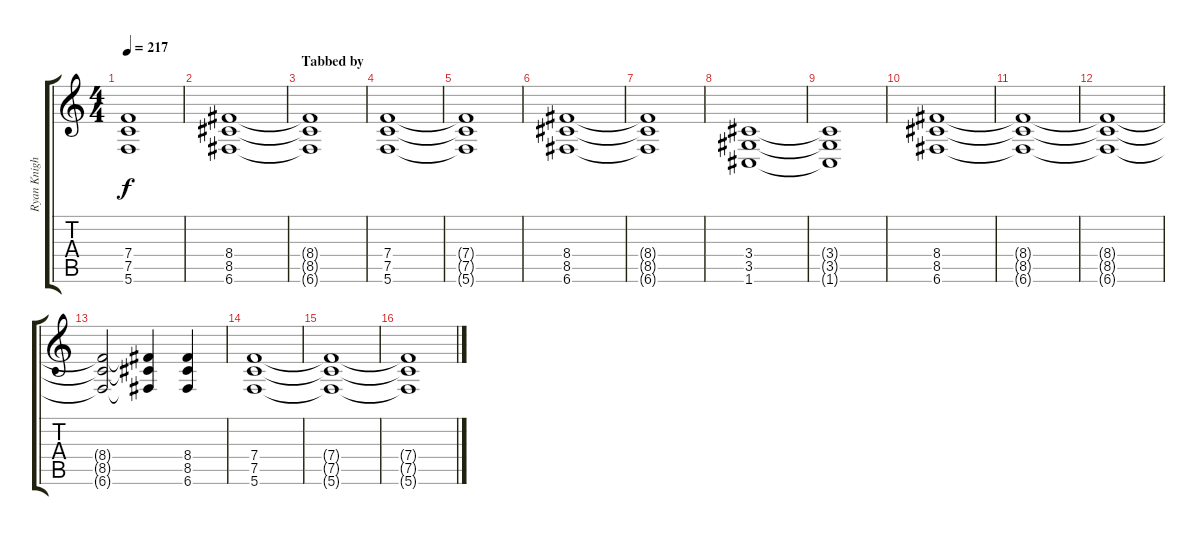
\track ("Ryan Knight (Left)" "Ryan Knigh") {instrument distortionguitar}
\staff {score tabs}
\tuning (C4 G3 Eb3 Bb2 F2 C2) {hide}
\ts (4 4)
\tempo 217
\clef g2
\ks c
(7.4 7.5 5.6).1{dy f} |
(8.4 8.5 6.6).1 |
\section ("" "Tabbed by")
(8.4{t} 8.5{t} 6.6{t}).1 |
(7.4 7.5 5.6).1 |
(7.4{t} 7.5{t} 5.6{t}).1 |
(8.4 8.5 6.6).1 |
(8.4{t} 8.5{t} 6.6{t}).1 |
(3.4 3.5 1.6).1 |
(3.4{t} 3.5{t} 1.6{t}).1 |
(8.4 8.5 6.6).1 |
(8.4{t} 8.5{t} 6.6{t}).1 |
(8.4{t} 8.5{t} 6.6{t}).1 |
(8.4{t} 8.5{t} 6.6{t}).2 (8.4{t} 8.5{t} 6.6{t}).4 (8.4 8.5 6.6).4 |
(7.4 7.5 5.6).1 |
(7.4{t} 7.5{t} 5.6{t}).1 |
(7.4{t} 7.5{t} 5.6{t}).1
